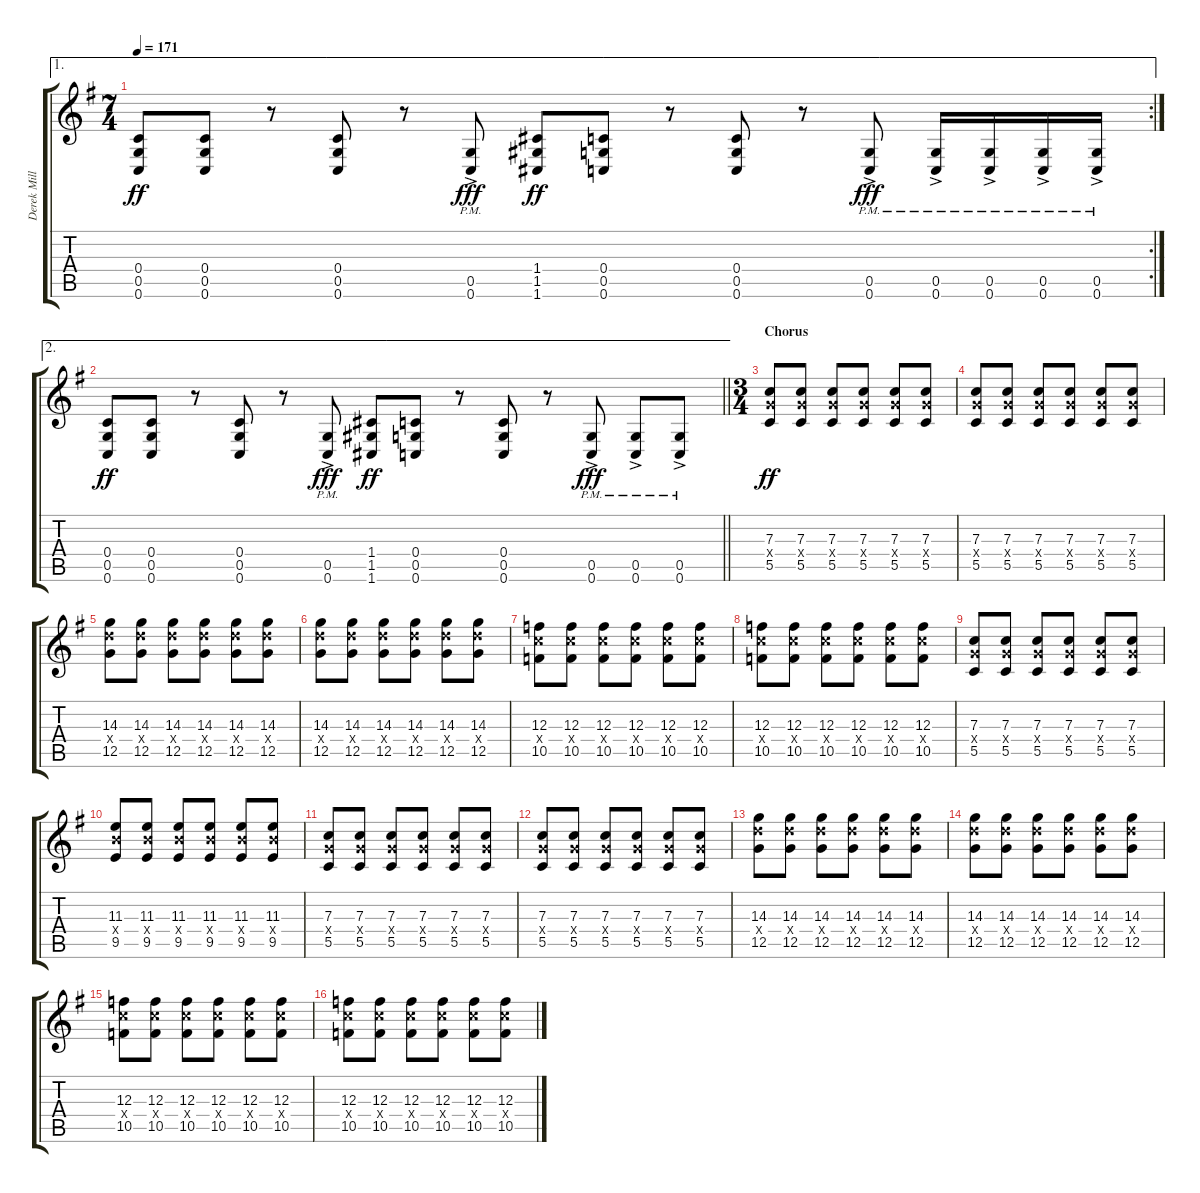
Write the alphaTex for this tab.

\track ("Derek Miller - Guitar" "Derek Mill") {instrument distortionguitar}
\staff {score tabs}
\tuning (D4 A3 F3 C3 G2 C2) {hide}
\ae 1
\rc 2
\ts (7 4)
\tempo 171
\clef g2
\ks eminor
(0.4 0.5 0.6).8{dy ff} (0.4 0.5 0.6).8 r.8 (0.4 0.5 0.6).8 r.8 (0.5{ac pm} 0.6{ac pm}).8{dy fff} (1.4 1.5 1.6).8{dy ff} (0.4 0.5 0.6).8 r.8 (0.4 0.5 0.6).8 r.8 (0.5{ac pm} 0.6{ac pm}).8{dy fff} (0.5{ac pm} 0.6{ac pm}).16 (0.5{ac pm} 0.6{ac pm}).16 (0.5{ac pm} 0.6{ac pm}).16 (0.5{ac pm} 0.6{ac pm}).16 |
\ae 2
\barLineRight lightlight
(0.4 0.5 0.6).8{dy ff} (0.4 0.5 0.6).8 r.8 (0.4 0.5 0.6).8 r.8 (0.5{ac pm} 0.6{ac pm}).8{dy fff} (1.4 1.5 1.6).8{dy ff} (0.4 0.5 0.6).8 r.8 (0.4 0.5 0.6).8 r.8 (0.5{ac pm} 0.6{ac pm}).8{dy fff} (0.5{ac pm} 0.6{ac pm}).8 (0.5{ac pm} 0.6{ac pm}).8 |
\ts (3 4)
\section ("" "Chorus")
(7.3 7.4{x} 5.5).8{dy ff} (7.3 7.4{x} 5.5).8 (7.3 7.4{x} 5.5).8 (7.3 7.4{x} 5.5).8 (7.3 7.4{x} 5.5).8 (7.3 7.4{x} 5.5).8 |
(7.3 7.4{x} 5.5).8 (7.3 7.4{x} 5.5).8 (7.3 7.4{x} 5.5).8 (7.3 7.4{x} 5.5).8 (7.3 7.4{x} 5.5).8 (7.3 7.4{x} 5.5).8 |
(14.3 14.4{x} 12.5).8 (14.3 14.4{x} 12.5).8 (14.3 14.4{x} 12.5).8 (14.3 14.4{x} 12.5).8 (14.3 14.4{x} 12.5).8 (14.3 14.4{x} 12.5).8 |
(14.3 14.4{x} 12.5).8 (14.3 14.4{x} 12.5).8 (14.3 14.4{x} 12.5).8 (14.3 14.4{x} 12.5).8 (14.3 14.4{x} 12.5).8 (14.3 14.4{x} 12.5).8 |
(12.3 12.4{x} 10.5).8 (12.3 12.4{x} 10.5).8 (12.3 12.4{x} 10.5).8 (12.3 12.4{x} 10.5).8 (12.3 12.4{x} 10.5).8 (12.3 12.4{x} 10.5).8 |
(12.3 12.4{x} 10.5).8 (12.3 12.4{x} 10.5).8 (12.3 12.4{x} 10.5).8 (12.3 12.4{x} 10.5).8 (12.3 12.4{x} 10.5).8 (12.3 12.4{x} 10.5).8 |
(7.3 7.4{x} 5.5).8 (7.3 7.4{x} 5.5).8 (7.3 7.4{x} 5.5).8 (7.3 7.4{x} 5.5).8 (7.3 7.4{x} 5.5).8 (7.3 7.4{x} 5.5).8 |
(11.3 11.4{x} 9.5).8 (11.3 11.4{x} 9.5).8 (11.3 11.4{x} 9.5).8 (11.3 11.4{x} 9.5).8 (11.3 11.4{x} 9.5).8 (11.3 11.4{x} 9.5).8 |
(7.3 7.4{x} 5.5).8 (7.3 7.4{x} 5.5).8 (7.3 7.4{x} 5.5).8 (7.3 7.4{x} 5.5).8 (7.3 7.4{x} 5.5).8 (7.3 7.4{x} 5.5).8 |
(7.3 7.4{x} 5.5).8 (7.3 7.4{x} 5.5).8 (7.3 7.4{x} 5.5).8 (7.3 7.4{x} 5.5).8 (7.3 7.4{x} 5.5).8 (7.3 7.4{x} 5.5).8 |
(14.3 14.4{x} 12.5).8 (14.3 14.4{x} 12.5).8 (14.3 14.4{x} 12.5).8 (14.3 14.4{x} 12.5).8 (14.3 14.4{x} 12.5).8 (14.3 14.4{x} 12.5).8 |
(14.3 14.4{x} 12.5).8 (14.3 14.4{x} 12.5).8 (14.3 14.4{x} 12.5).8 (14.3 14.4{x} 12.5).8 (14.3 14.4{x} 12.5).8 (14.3 14.4{x} 12.5).8 |
(12.3 12.4{x} 10.5).8 (12.3 12.4{x} 10.5).8 (12.3 12.4{x} 10.5).8 (12.3 12.4{x} 10.5).8 (12.3 12.4{x} 10.5).8 (12.3 12.4{x} 10.5).8 |
(12.3 12.4{x} 10.5).8 (12.3 12.4{x} 10.5).8 (12.3 12.4{x} 10.5).8 (12.3 12.4{x} 10.5).8 (12.3 12.4{x} 10.5).8 (12.3 12.4{x} 10.5).8
